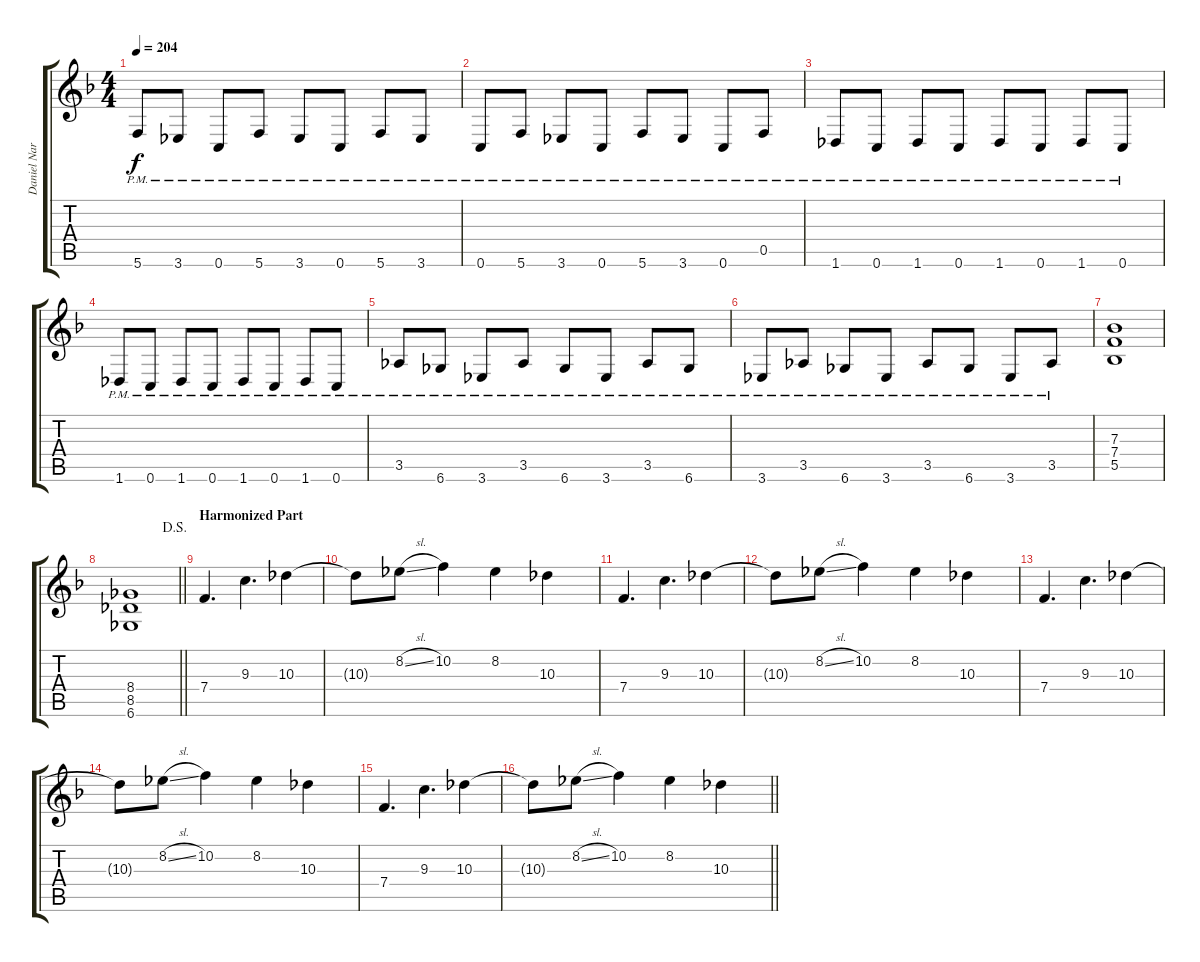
\track ("Daniel Nargang" "Daniel Nar") {instrument electricguitarjazz}
\staff {score tabs}
\tuning (C4 G3 Eb3 Bb2 F2 C2) {hide}
\ts (4 4)
\tempo 204
\clef g2
\ks f
5.6{pm}.8{dy f} 3.6{pm}.8 0.6{pm}.8 5.6{pm}.8 3.6{pm}.8 0.6{pm}.8 5.6{pm}.8 3.6{pm}.8 |
0.6{pm}.8 5.6{pm}.8 3.6{pm}.8 0.6{pm}.8 5.6{pm}.8 3.6{pm}.8 0.6{pm}.8 0.5{pm}.8 |
1.6{pm}.8 0.6{pm}.8 1.6{pm}.8 0.6{pm}.8 1.6{pm}.8 0.6{pm}.8 1.6{pm}.8 0.6{pm}.8 |
1.6{pm}.8 0.6{pm}.8 1.6{pm}.8 0.6{pm}.8 1.6{pm}.8 0.6{pm}.8 1.6{pm}.8 0.6{pm}.8 |
3.5{pm}.8 6.6{pm}.8 3.6{pm}.8 3.5{pm}.8 6.6{pm}.8 3.6{pm}.8 3.5{pm}.8 6.6{pm}.8 |
3.6{pm}.8 3.5{pm}.8 6.6{pm}.8 3.6{pm}.8 3.5{pm}.8 6.6{pm}.8 3.6{pm}.8 3.5{pm}.8 |
(7.3 7.4 5.5).1 |
\jump dalsegno
\barLineRight lightlight
(8.4 8.5 6.6).1 |
\section ("" "Harmonized Part")
7.4.4{d} 9.3.4{d} 10.3.4 |
10.3{t}.8 8.2{sl}.8 10.2.4 8.2.4 10.3.4 |
7.4.4{d} 9.3.4{d} 10.3.4 |
10.3{t}.8 8.2{sl}.8 10.2.4 8.2.4 10.3.4 |
7.4.4{d} 9.3.4{d} 10.3.4 |
10.3{t}.8 8.2{sl}.8 10.2.4 8.2.4 10.3.4 |
7.4.4{d} 9.3.4{d} 10.3.4 |
\barLineRight lightlight
10.3{t}.8 8.2{sl}.8 10.2.4 8.2.4 10.3.4
